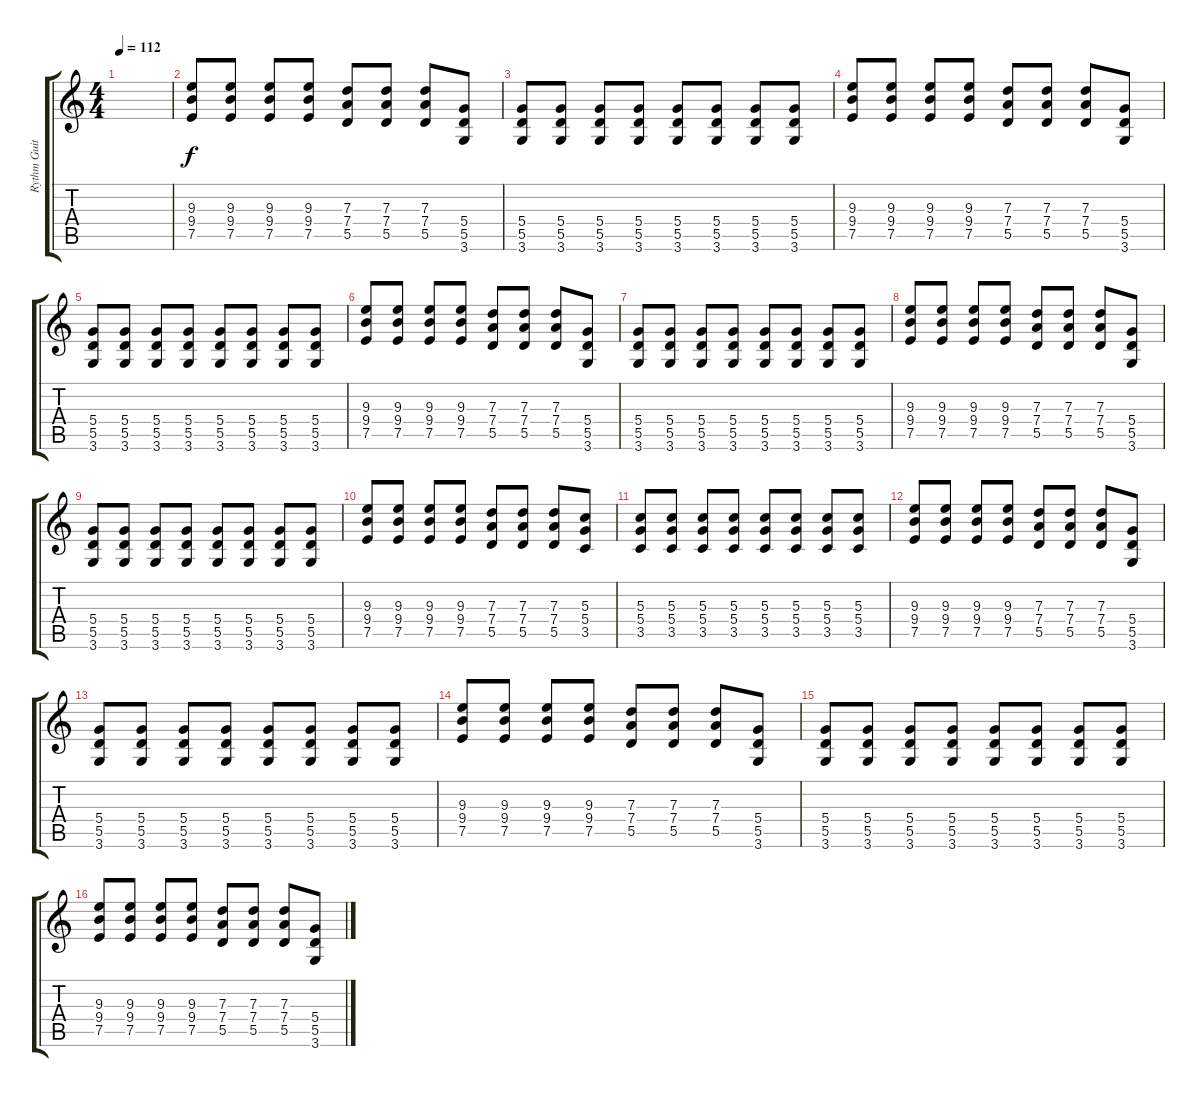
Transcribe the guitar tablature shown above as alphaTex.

\track ("Rythm Guitar" "Rythm Guit") {instrument electricguitarmuted}
\staff {score tabs}
\tuning (E4 B3 G3 D3 A2 E2) {hide}
\ts (4 4)
\tempo 112
\clef g2
\ks c
|
(9.3 9.4 7.5).8 (9.3 9.4 7.5).8 (9.3 9.4 7.5).8 (9.3 9.4 7.5).8 (7.3 7.4 5.5).8 (7.3 7.4 5.5).8 (7.3 7.4 5.5).8 (5.4 5.5 3.6).8 |
(5.4 5.5 3.6).8 (5.4 5.5 3.6).8 (5.4 5.5 3.6).8 (5.4 5.5 3.6).8 (5.4 5.5 3.6).8 (5.4 5.5 3.6).8 (5.4 5.5 3.6).8 (5.4 5.5 3.6).8 |
(9.3 9.4 7.5).8 (9.3 9.4 7.5).8 (9.3 9.4 7.5).8 (9.3 9.4 7.5).8 (7.3 7.4 5.5).8 (7.3 7.4 5.5).8 (7.3 7.4 5.5).8 (5.4 5.5 3.6).8 |
(5.4 5.5 3.6).8 (5.4 5.5 3.6).8 (5.4 5.5 3.6).8 (5.4 5.5 3.6).8 (5.4 5.5 3.6).8 (5.4 5.5 3.6).8 (5.4 5.5 3.6).8 (5.4 5.5 3.6).8 |
(9.3 9.4 7.5).8 (9.3 9.4 7.5).8 (9.3 9.4 7.5).8 (9.3 9.4 7.5).8 (7.3 7.4 5.5).8 (7.3 7.4 5.5).8 (7.3 7.4 5.5).8 (5.4 5.5 3.6).8 |
(5.4 5.5 3.6).8 (5.4 5.5 3.6).8 (5.4 5.5 3.6).8 (5.4 5.5 3.6).8 (5.4 5.5 3.6).8 (5.4 5.5 3.6).8 (5.4 5.5 3.6).8 (5.4 5.5 3.6).8 |
(9.3 9.4 7.5).8 (9.3 9.4 7.5).8 (9.3 9.4 7.5).8 (9.3 9.4 7.5).8 (7.3 7.4 5.5).8 (7.3 7.4 5.5).8 (7.3 7.4 5.5).8 (5.4 5.5 3.6).8 |
(5.4 5.5 3.6).8 (5.4 5.5 3.6).8 (5.4 5.5 3.6).8 (5.4 5.5 3.6).8 (5.4 5.5 3.6).8 (5.4 5.5 3.6).8 (5.4 5.5 3.6).8 (5.4 5.5 3.6).8 |
(9.3 9.4 7.5).8 (9.3 9.4 7.5).8 (9.3 9.4 7.5).8 (9.3 9.4 7.5).8 (7.3 7.4 5.5).8 (7.3 7.4 5.5).8 (7.3 7.4 5.5).8 (5.3 5.4 3.5).8 |
(5.3 5.4 3.5).8 (5.3 5.4 3.5).8 (5.3 5.4 3.5).8 (5.3 5.4 3.5).8 (5.3 5.4 3.5).8 (5.3 5.4 3.5).8 (5.3 5.4 3.5).8 (5.3 5.4 3.5).8 |
(9.3 9.4 7.5).8 (9.3 9.4 7.5).8 (9.3 9.4 7.5).8 (9.3 9.4 7.5).8 (7.3 7.4 5.5).8 (7.3 7.4 5.5).8 (7.3 7.4 5.5).8 (5.4 5.5 3.6).8 |
(5.4 5.5 3.6).8 (5.4 5.5 3.6).8 (5.4 5.5 3.6).8 (5.4 5.5 3.6).8 (5.4 5.5 3.6).8 (5.4 5.5 3.6).8 (5.4 5.5 3.6).8 (5.4 5.5 3.6).8 |
(9.3 9.4 7.5).8 (9.3 9.4 7.5).8 (9.3 9.4 7.5).8 (9.3 9.4 7.5).8 (7.3 7.4 5.5).8 (7.3 7.4 5.5).8 (7.3 7.4 5.5).8 (5.4 5.5 3.6).8 |
(5.4 5.5 3.6).8 (5.4 5.5 3.6).8 (5.4 5.5 3.6).8 (5.4 5.5 3.6).8 (5.4 5.5 3.6).8 (5.4 5.5 3.6).8 (5.4 5.5 3.6).8 (5.4 5.5 3.6).8 |
(9.3 9.4 7.5).8 (9.3 9.4 7.5).8 (9.3 9.4 7.5).8 (9.3 9.4 7.5).8 (7.3 7.4 5.5).8 (7.3 7.4 5.5).8 (7.3 7.4 5.5).8 (5.4 5.5 3.6).8
